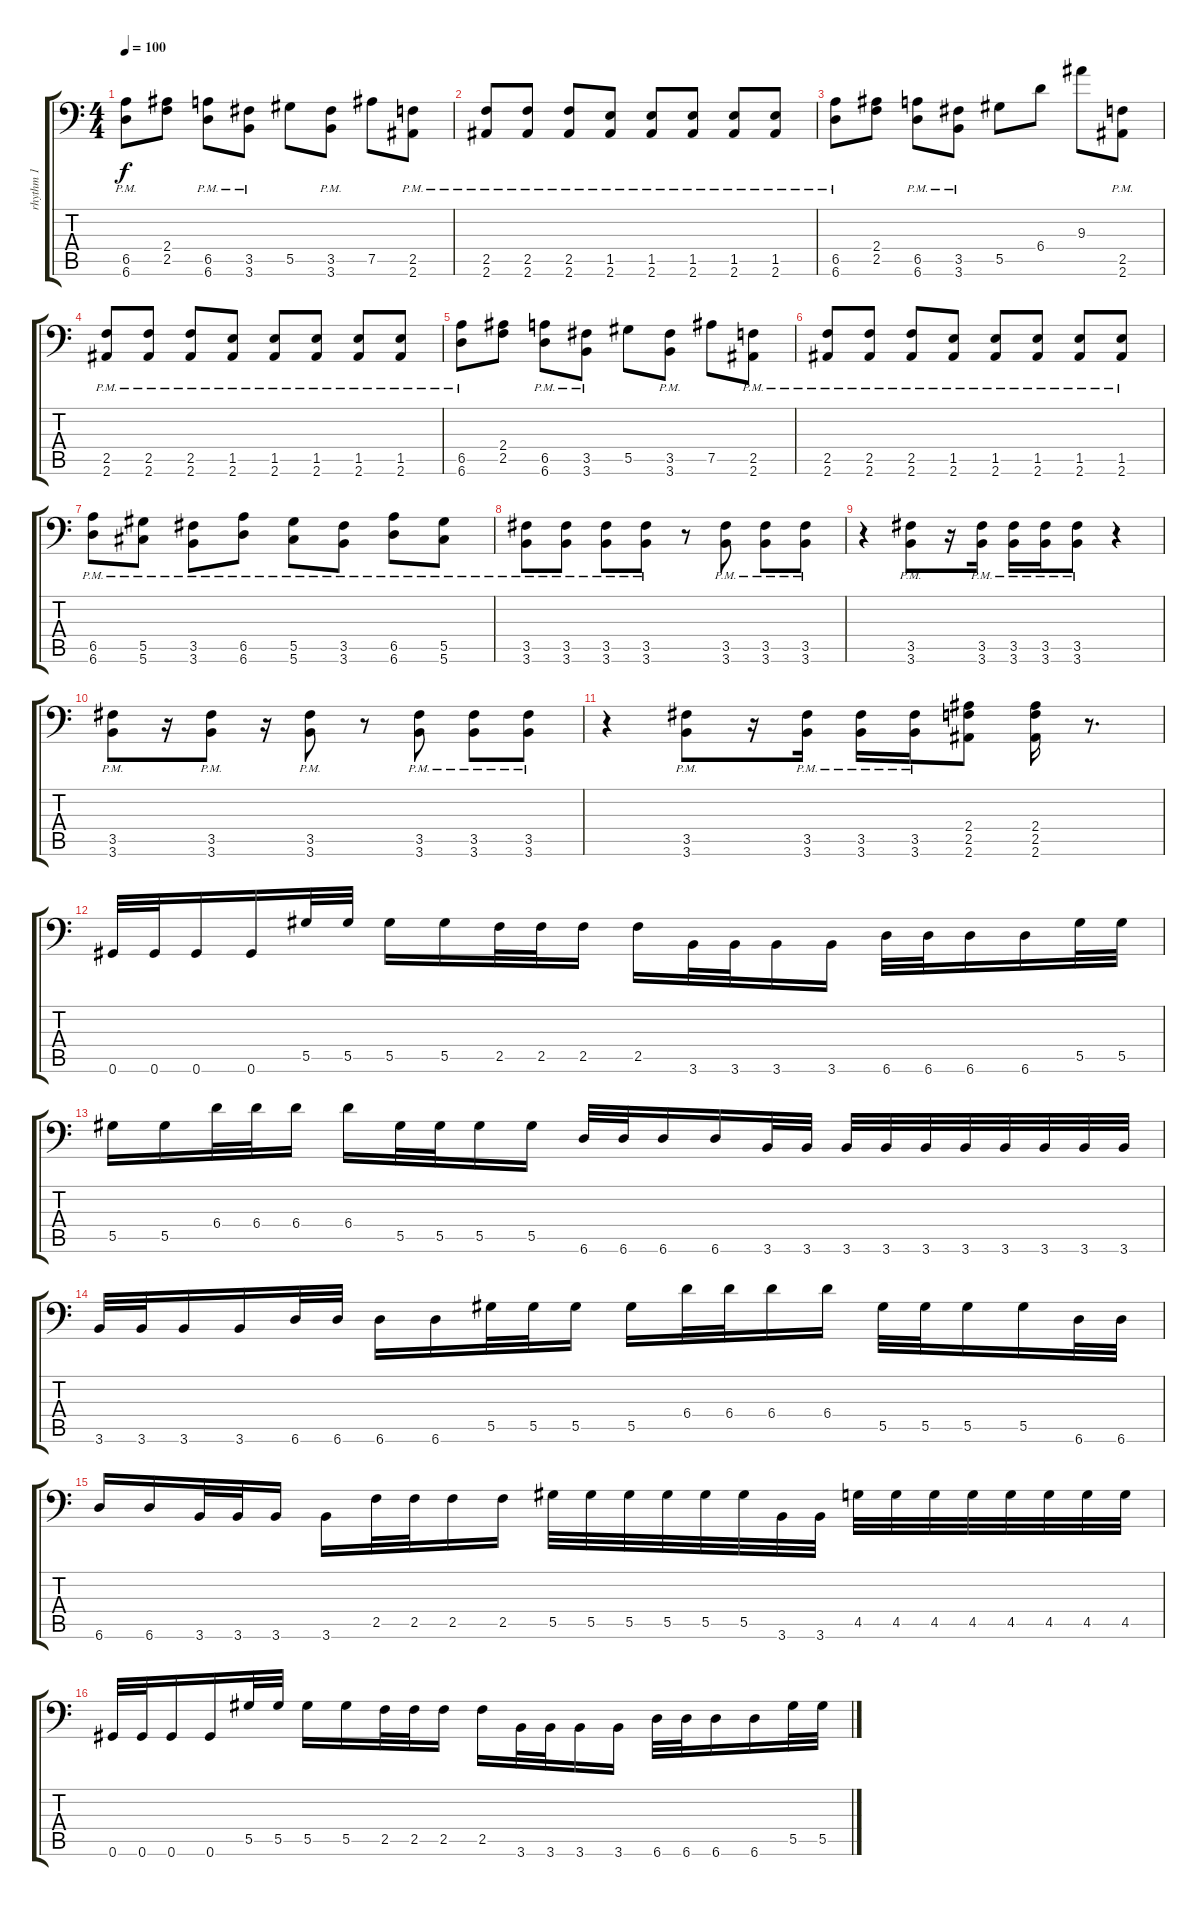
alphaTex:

\track ("rhythm 1" "rhythm 1") {instrument distortionguitar}
\staff {score tabs}
\tuning (Bb3 F3 Db3 Ab2 Eb2 Ab1) {hide}
\ts (4 4)
\tempo 100
\clef f4
\ks c
(6.5{pm} 6.6{pm}).8{dy f} (2.4 2.5).8 (6.5{pm} 6.6{pm}).8 (3.5{pm} 3.6{pm}).8 5.5.8 (3.5{pm} 3.6{pm}).8 7.5.8 (2.5{pm} 2.6{pm}).8 |
(2.5{pm} 2.6{pm}).8 (2.5{pm} 2.6{pm}).8 (2.5{pm} 2.6{pm}).8 (1.5{pm} 2.6{pm}).8 (1.5{pm} 2.6{pm}).8 (1.5{pm} 2.6{pm}).8 (1.5{pm} 2.6{pm}).8 (1.5{pm} 2.6{pm}).8 |
(6.5{pm} 6.6{pm}).8 (2.4 2.5).8 (6.5{pm} 6.6{pm}).8 (3.5{pm} 3.6{pm}).8 5.5.8 6.4.8 9.3.8 (2.5{pm} 2.6{pm}).8 |
(2.5{pm} 2.6{pm}).8 (2.5{pm} 2.6{pm}).8 (2.5{pm} 2.6{pm}).8 (1.5{pm} 2.6{pm}).8 (1.5{pm} 2.6{pm}).8 (1.5{pm} 2.6{pm}).8 (1.5{pm} 2.6{pm}).8 (1.5{pm} 2.6{pm}).8 |
(6.5{pm} 6.6{pm}).8 (2.4 2.5).8 (6.5{pm} 6.6{pm}).8 (3.5{pm} 3.6{pm}).8 5.5.8 (3.5{pm} 3.6{pm}).8 7.5.8 (2.5{pm} 2.6{pm}).8 |
(2.5{pm} 2.6{pm}).8 (2.5{pm} 2.6{pm}).8 (2.5{pm} 2.6{pm}).8 (1.5{pm} 2.6{pm}).8 (1.5{pm} 2.6{pm}).8 (1.5{pm} 2.6{pm}).8 (1.5{pm} 2.6{pm}).8 (1.5{pm} 2.6{pm}).8 |
(6.5{pm} 6.6{pm}).8 (5.5{pm} 5.6{pm}).8 (3.5{pm} 3.6{pm}).8 (6.5{pm} 6.6{pm}).8 (5.5{pm} 5.6{pm}).8 (3.5{pm} 3.6{pm}).8 (6.5{pm} 6.6{pm}).8 (5.5{pm} 5.6{pm}).8 |
(3.5{pm} 3.6{pm}).8 (3.5{pm} 3.6{pm}).8 (3.5{pm} 3.6{pm}).8 (3.5{pm} 3.6{pm}).8 r.8 (3.5{pm} 3.6{pm}).8 (3.5{pm} 3.6{pm}).8 (3.5{pm} 3.6{pm}).8 |
r.4 (3.5{pm} 3.6{pm}).8 r.16 (3.5{pm} 3.6{pm}).16 (3.5{pm} 3.6{pm}).16 (3.5{pm} 3.6{pm}).16 (3.5{pm} 3.6{pm}).8 r.4 |
(3.5{pm} 3.6{pm}).8 r.16 (3.5{pm} 3.6{pm}).8 r.16 (3.5{pm} 3.6{pm}).8 r.8 (3.5{pm} 3.6{pm}).8 (3.5{pm} 3.6{pm}).8 (3.5{pm} 3.6{pm}).8 |
r.4 (3.5{pm} 3.6{pm}).8 r.16 (3.5{pm} 3.6{pm}).16 (3.5{pm} 3.6{pm}).16 (3.5{pm} 3.6{pm}).16 (2.4 2.5 2.6).8 (2.4 2.5 2.6).16 r.8{d} |
0.6.32 0.6.32 0.6.16 0.6.16 5.5.32 5.5.32 5.5.16 5.5.16 2.5.32 2.5.32 2.5.16 2.5.16 3.6.32 3.6.32 3.6.16 3.6.16 6.6.32 6.6.32 6.6.16 6.6.16 5.5.32 5.5.32 |
5.5.16 5.5.16 6.4.32 6.4.32 6.4.16 6.4.16 5.5.32 5.5.32 5.5.16 5.5.16 6.6.32 6.6.32 6.6.16 6.6.16 3.6.32 3.6.32 3.6.32 3.6.32 3.6.32 3.6.32 3.6.32 3.6.32 3.6.32 3.6.32 |
3.6.32 3.6.32 3.6.16 3.6.16 6.6.32 6.6.32 6.6.16 6.6.16 5.5.32 5.5.32 5.5.16 5.5.16 6.4.32 6.4.32 6.4.16 6.4.16 5.5.32 5.5.32 5.5.16 5.5.16 6.6.32 6.6.32 |
6.6.16 6.6.16 3.6.32 3.6.32 3.6.16 3.6.16 2.5.32 2.5.32 2.5.16 2.5.16 5.5.32 5.5.32 5.5.32 5.5.32 5.5.32 5.5.32 3.6.32 3.6.32 4.5.32 4.5.32 4.5.32 4.5.32 4.5.32 4.5.32 4.5.32 4.5.32 |
0.6.32 0.6.32 0.6.16 0.6.16 5.5.32 5.5.32 5.5.16 5.5.16 2.5.32 2.5.32 2.5.16 2.5.16 3.6.32 3.6.32 3.6.16 3.6.16 6.6.32 6.6.32 6.6.16 6.6.16 5.5.32 5.5.32
